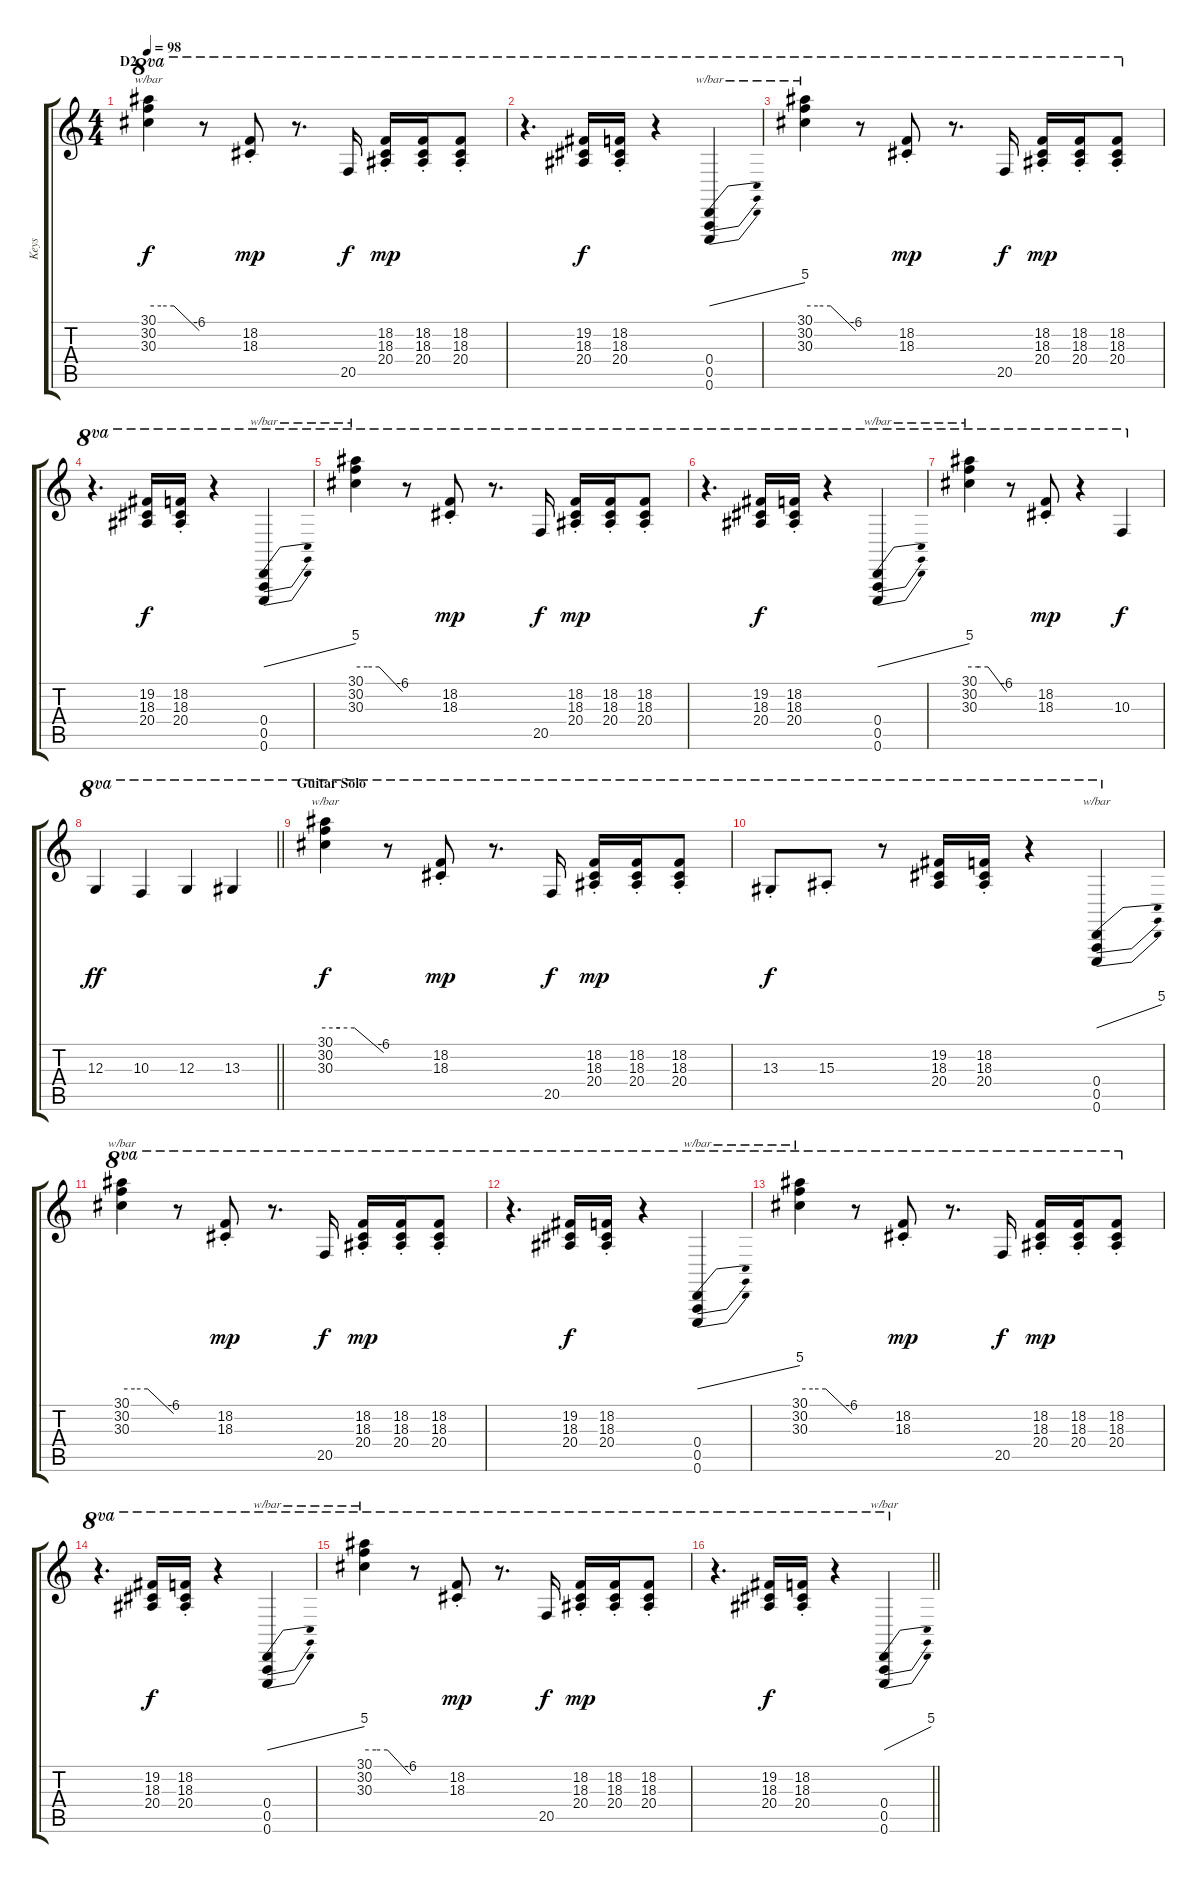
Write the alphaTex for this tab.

\track ("Keys" "Keys") {instrument rockorgan}
\staff {score tabs}
\tuning (E4 B3 G3 D3 A2 E2) {hide}
\ts (4 4)
\section ("" "D2")
\tempo 98
\clef g2
\ks c
(30.1 30.2 30.3).4{tbe (custom default 0 0 15 0 30 0 60 -24) ot 8va dy f} r.8{ot 8va} (18.2{st} 18.3{st}).8{ot 8va dy mp} r.8{d ot 8va} 20.5.16{ot 8va dy f} (18.2{st} 18.3{st} 20.4{st}).16{ot 8va dy mp} (18.2{st} 18.3{st} 20.4{st}).16{ot 8va} (18.2{st} 18.3{st} 20.4{st}).8{ot 8va} |
r.4{d ot 8va} (19.2 18.3 20.4).16{ot 8va dy f} (18.2{st} 18.3{st} 20.4{st}).16{ot 8va} r.4{ot 8va} (0.4 0.5 0.6).4{tbe (dive default 0 0 60 20) ot 8va} |
(30.1 30.2 30.3).4{tbe (custom default 0 0 15 0 30 0 60 -24) ot 8va} r.8{ot 8va} (18.2{st} 18.3{st}).8{ot 8va dy mp} r.8{d ot 8va} 20.5.16{ot 8va dy f} (18.2{st} 18.3{st} 20.4{st}).16{ot 8va dy mp} (18.2{st} 18.3{st} 20.4{st}).16{ot 8va} (18.2{st} 18.3{st} 20.4{st}).8{ot 8va} |
r.4{d ot 8va} (19.2 18.3 20.4).16{ot 8va dy f} (18.2{st} 18.3{st} 20.4{st}).16{ot 8va} r.4{ot 8va} (0.4 0.5 0.6).4{tbe (dive default 0 0 60 20) ot 8va} |
(30.1 30.2 30.3).4{tbe (custom default 0 0 15 0 30 0 60 -24) ot 8va} r.8{ot 8va} (18.2{st} 18.3{st}).8{ot 8va dy mp} r.8{d ot 8va} 20.5.16{ot 8va dy f} (18.2{st} 18.3{st} 20.4{st}).16{ot 8va dy mp} (18.2{st} 18.3{st} 20.4{st}).16{ot 8va} (18.2{st} 18.3{st} 20.4{st}).8{ot 8va} |
r.4{d ot 8va} (19.2 18.3 20.4).16{ot 8va dy f} (18.2{st} 18.3{st} 20.4{st}).16{ot 8va} r.4{ot 8va} (0.4 0.5 0.6).4{tbe (dive default 0 0 60 20) ot 8va} |
(30.1 30.2 30.3).4{tbe (custom default 0 0 15 0 30 0 60 -24) ot 8va} r.8{ot 8va} (18.2{st} 18.3{st}).8{ot 8va dy mp} r.4{ot 8va} 10.3.4{ot 8va dy f} |
\barLineRight lightlight
12.3.4{ot 8va dy ff} 10.3.4{ot 8va} 12.3.4{ot 8va} 13.3.4{ot 8va} |
\section ("" "Guitar Solo")
(30.1 30.2 30.3).4{tbe (custom default 0 0 15 0 30 0 60 -24) ot 8va dy f} r.8{ot 8va} (18.2{st} 18.3{st}).8{ot 8va dy mp} r.8{d ot 8va} 20.5.16{ot 8va dy f} (18.2{st} 18.3{st} 20.4{st}).16{ot 8va dy mp} (18.2{st} 18.3{st} 20.4{st}).16{ot 8va} (18.2{st} 18.3{st} 20.4{st}).8{ot 8va} |
13.3{st}.8{ot 8va dy f} 15.3{st}.8{ot 8va} r.8{ot 8va} (19.2 18.3 20.4).16{ot 8va} (18.2{st} 18.3{st} 20.4{st}).16{ot 8va} r.4{ot 8va} (0.4 0.5 0.6).4{tbe (dive default 0 0 60 20) ot 8va} |
(30.1 30.2 30.3).4{tbe (custom default 0 0 15 0 30 0 60 -24) ot 8va} r.8{ot 8va} (18.2{st} 18.3{st}).8{ot 8va dy mp} r.8{d ot 8va} 20.5.16{ot 8va dy f} (18.2{st} 18.3{st} 20.4{st}).16{ot 8va dy mp} (18.2{st} 18.3{st} 20.4{st}).16{ot 8va} (18.2{st} 18.3{st} 20.4{st}).8{ot 8va} |
r.4{d ot 8va} (19.2 18.3 20.4).16{ot 8va dy f} (18.2{st} 18.3{st} 20.4{st}).16{ot 8va} r.4{ot 8va} (0.4 0.5 0.6).4{tbe (dive default 0 0 60 20) ot 8va} |
(30.1 30.2 30.3).4{tbe (custom default 0 0 15 0 30 0 60 -24) ot 8va} r.8{ot 8va} (18.2{st} 18.3{st}).8{ot 8va dy mp} r.8{d ot 8va} 20.5.16{ot 8va dy f} (18.2{st} 18.3{st} 20.4{st}).16{ot 8va dy mp} (18.2{st} 18.3{st} 20.4{st}).16{ot 8va} (18.2{st} 18.3{st} 20.4{st}).8{ot 8va} |
r.4{d ot 8va} (19.2 18.3 20.4).16{ot 8va dy f} (18.2{st} 18.3{st} 20.4{st}).16{ot 8va} r.4{ot 8va} (0.4 0.5 0.6).4{tbe (dive default 0 0 60 20) ot 8va} |
(30.1 30.2 30.3).4{tbe (custom default 0 0 15 0 30 0 60 -24) ot 8va} r.8{ot 8va} (18.2{st} 18.3{st}).8{ot 8va dy mp} r.8{d ot 8va} 20.5.16{ot 8va dy f} (18.2{st} 18.3{st} 20.4{st}).16{ot 8va dy mp} (18.2{st} 18.3{st} 20.4{st}).16{ot 8va} (18.2{st} 18.3{st} 20.4{st}).8{ot 8va} |
\barLineRight lightlight
r.4{d ot 8va} (19.2 18.3 20.4).16{ot 8va dy f} (18.2{st} 18.3{st} 20.4{st}).16{ot 8va} r.4{ot 8va} (0.4 0.5 0.6).4{tbe (dive default 0 0 60 20) ot 8va}
